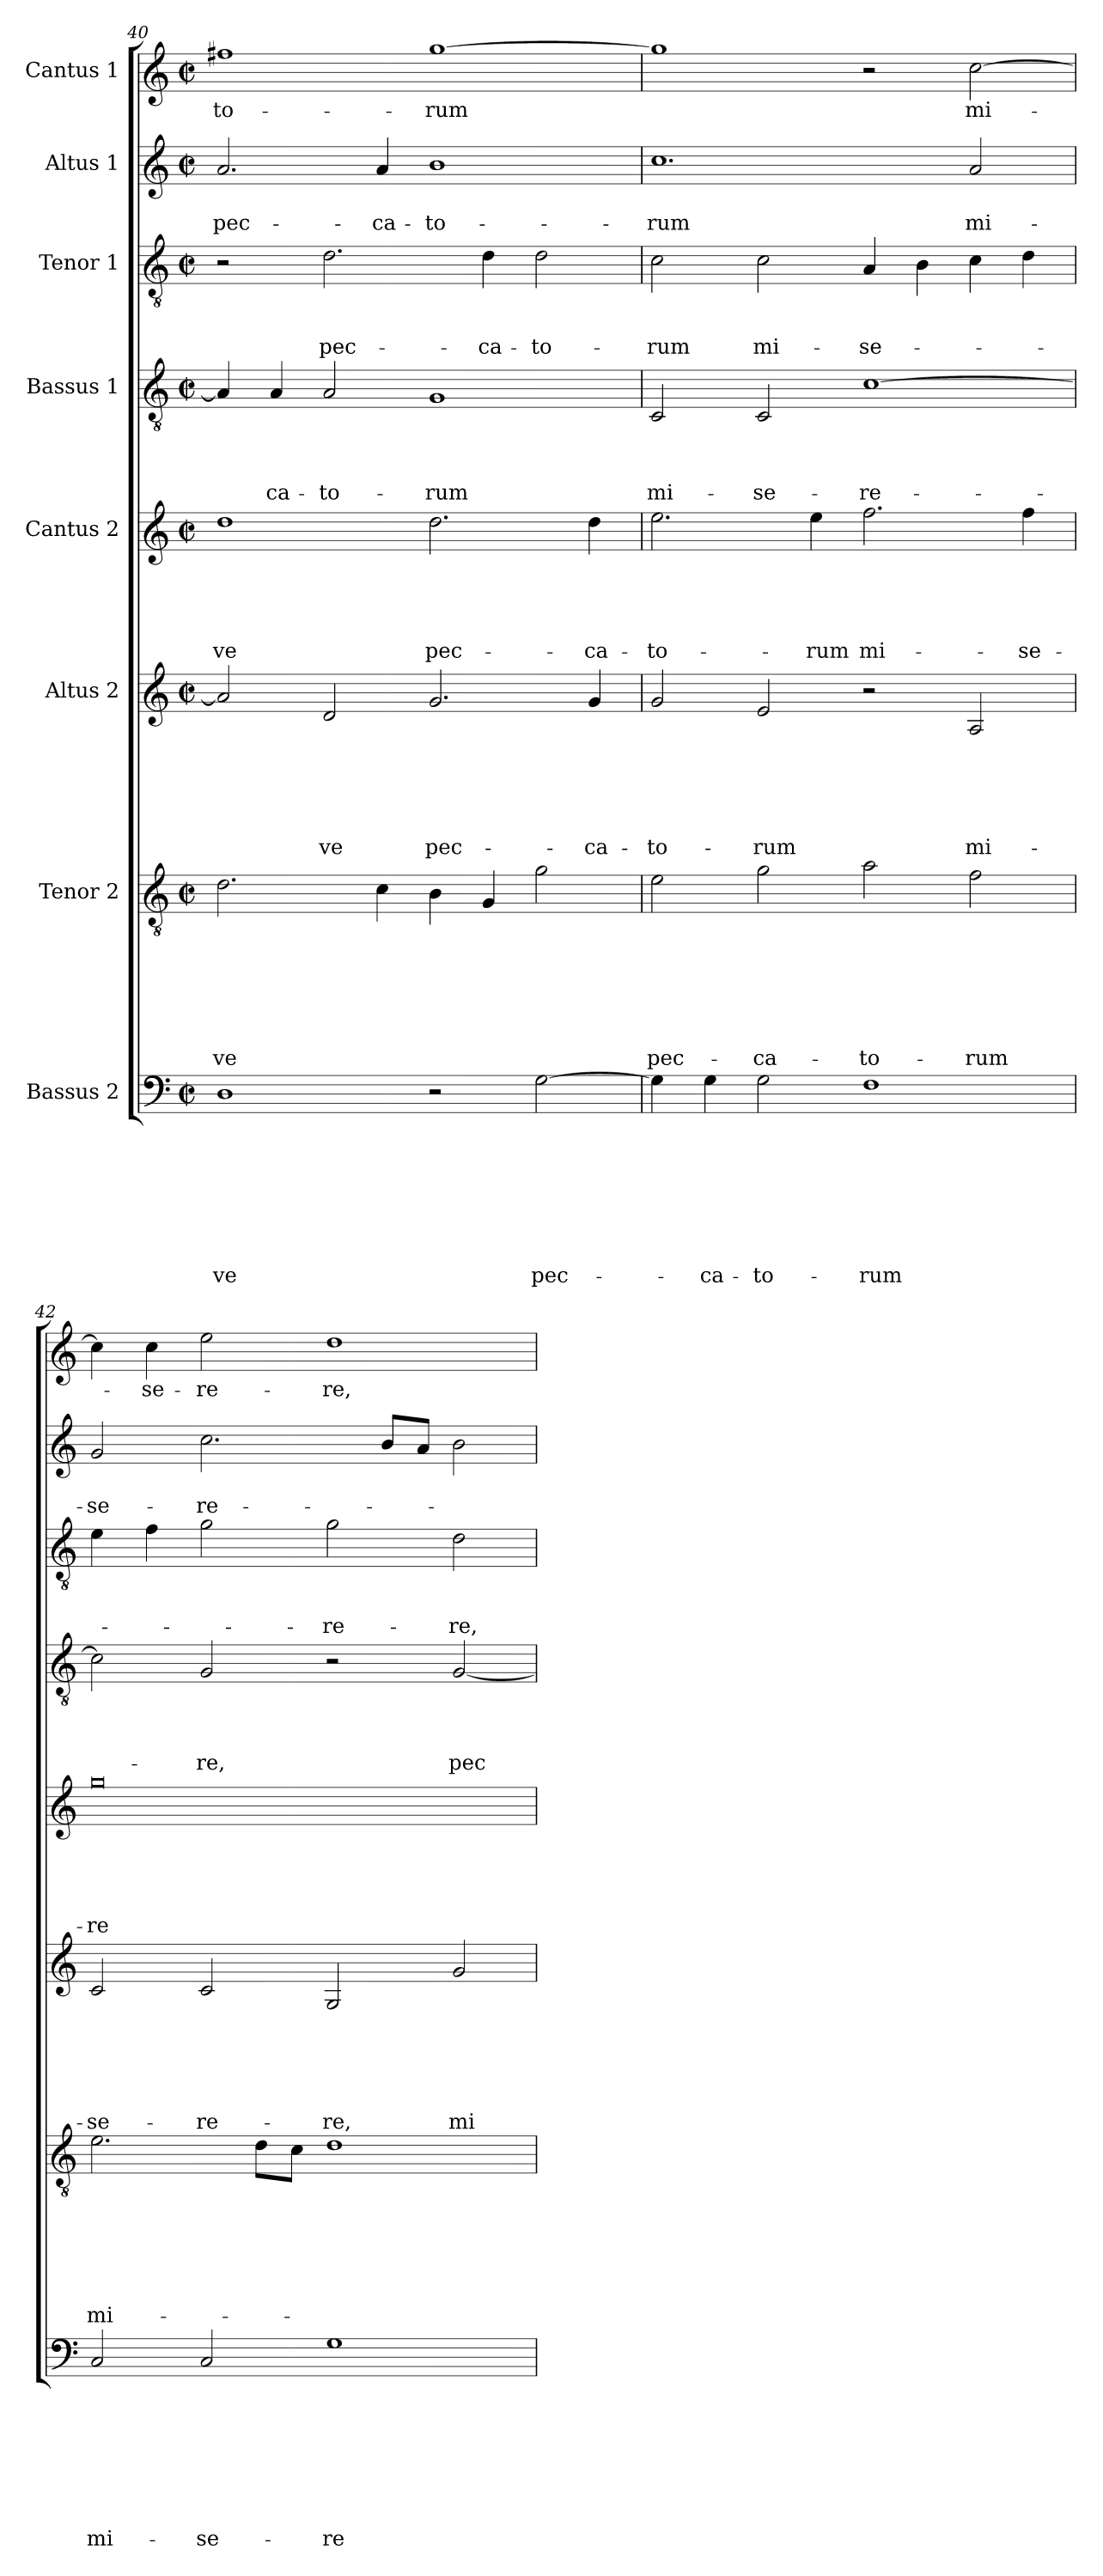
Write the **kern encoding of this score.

**kern	**text	**text	**text	**text	**text	**text	**text	**text	**kern	**text	**text	**text	**text	**text	**text	**text	**kern	**text	**text	**text	**text	**text	**text	**kern	**text	**text	**text	**text	**text	**kern	**text	**text	**text	**text	**kern	**text	**text	**text	**kern	**text	**text	**kern	**text
*part8	*part8	*part8	*part8	*part8	*part8	*part8	*part8	*part8	*part7	*part7	*part7	*part7	*part7	*part7	*part7	*part7	*part6	*part6	*part6	*part6	*part6	*part6	*part6	*part5	*part5	*part5	*part5	*part5	*part5	*part4	*part4	*part4	*part4	*part4	*part3	*part3	*part3	*part3	*part2	*part2	*part2	*part1	*part1
*staff8	*staff8	*staff8	*staff8	*staff8	*staff8	*staff8	*staff8	*staff8	*staff7	*staff7	*staff7	*staff7	*staff7	*staff7	*staff7	*staff7	*staff6	*staff6	*staff6	*staff6	*staff6	*staff6	*staff6	*staff5	*staff5	*staff5	*staff5	*staff5	*staff5	*staff4	*staff4	*staff4	*staff4	*staff4	*staff3	*staff3	*staff3	*staff3	*staff2	*staff2	*staff2	*staff1	*staff1
*I"Bassus 2	*	*	*	*	*	*	*	*	*I"Tenor 2	*	*	*	*	*	*	*	*I"Altus 2	*	*	*	*	*	*	*I"Cantus 2	*	*	*	*	*	*I"Bassus 1	*	*	*	*	*I"Tenor 1	*	*	*	*I"Altus 1	*	*	*I"Cantus 1	*
*clefF4	*	*	*	*	*	*	*	*	*clefGv2	*	*	*	*	*	*	*	*clefG2	*	*	*	*	*	*	*clefG2	*	*	*	*	*	*clefGv2	*	*	*	*	*clefGv2	*	*	*	*clefG2	*	*	*clefG2	*
*k[]	*	*	*	*	*	*	*	*	*k[]	*	*	*	*	*	*	*	*k[]	*	*	*	*	*	*	*k[]	*	*	*	*	*	*k[]	*	*	*	*	*k[]	*	*	*	*k[]	*	*	*k[]	*
*C:	*	*	*	*	*	*	*	*	*C:	*	*	*	*	*	*	*	*C:	*	*	*	*	*	*	*C:	*	*	*	*	*	*C:	*	*	*	*	*C:	*	*	*	*C:	*	*	*C:	*
*M2/2	*	*	*	*	*	*	*	*	*M2/2	*	*	*	*	*	*	*	*M2/2	*	*	*	*	*	*	*M2/2	*	*	*	*	*	*M2/2	*	*	*	*	*M2/2	*	*	*	*M2/2	*	*	*M2/2	*
*met(c|)	*	*	*	*	*	*	*	*	*met(c|)	*	*	*	*	*	*	*	*met(c|)	*	*	*	*	*	*	*met(c|)	*	*	*	*	*	*met(c|)	*	*	*	*	*met(c|)	*	*	*	*met(c|)	*	*	*met(c|)	*
=40	=40	=40	=40	=40	=40	=40	=40	=40	=40	=40	=40	=40	=40	=40	=40	=40	=40	=40	=40	=40	=40	=40	=40	=40	=40	=40	=40	=40	=40	=40	=40	=40	=40	=40	=40	=40	=40	=40	=40	=40	=40	=40	=40
!	!	!	!	!	!	!	!	!LO:LY:b	!	!	!	!	!	!	!	!LO:LY:b	!	!	!	!	!	!	!	!	!	!	!	!	!LO:LY:b	!	!	!	!	!	!	!	!	!	!	!	!LO:LY:b	!	!LO:LY:b
1D	.	.	.	.	.	.	.	-ve	2.d\	.	.	.	.	.	.	-ve	2a/]	.	.	.	.	.	.	1dd	.	.	.	.	-ve	4A/]	.	.	.	.	2r	.	.	.	2.a/	.	pec-	1ff#X	-to-
!	!	!	!	!	!	!	!	!	!	!	!	!	!	!	!	!	!	!	!	!	!	!	!	!	!	!	!	!	!	!	!	!	!	!LO:LY:b	!	!	!	!	!	!	!	!	!
.	.	.	.	.	.	.	.	.	.	.	.	.	.	.	.	.	.	.	.	.	.	.	.	.	.	.	.	.	.	4A/	.	.	.	-ca-	.	.	.	.	.	.	.	.	.
!	!	!	!	!	!	!	!	!	!	!	!	!	!	!	!	!	!	!	!	!	!	!	!LO:LY:b	!	!	!	!	!	!	!	!	!	!	!LO:LY:b	!	!	!	!LO:LY:b	!	!	!	!	!
.	.	.	.	.	.	.	.	.	.	.	.	.	.	.	.	.	2d/	.	.	.	.	.	-ve	.	.	.	.	.	.	2A/	.	.	.	-to-	2.d\	.	.	pec-	.	.	.	.	.
!	!	!	!	!	!	!	!	!	!	!	!	!	!	!	!	!	!	!	!	!	!	!	!	!	!	!	!	!	!	!	!	!	!	!	!	!	!	!	!	!	!LO:LY:b	!	!
.	.	.	.	.	.	.	.	.	4c\	.	.	.	.	.	.	.	.	.	.	.	.	.	.	.	.	.	.	.	.	.	.	.	.	.	.	.	.	.	4a/	.	-ca-	.	.
!	!	!	!	!	!	!	!	!	!	!	!	!	!	!	!	!	!	!	!	!	!	!	!LO:LY:b	!	!	!	!	!	!LO:LY:b	!	!	!	!	!LO:LY:b	!	!	!	!	!	!	!LO:LY:b	!	!LO:LY:b
2r	.	.	.	.	.	.	.	.	4B\	.	.	.	.	.	.	.	2.g/	.	.	.	.	.	pec-	2.dd\	.	.	.	.	pec-	1G	.	.	.	-rum	.	.	.	.	1b	.	-to-	[1gg	-rum
!	!	!	!	!	!	!	!	!	!	!	!	!	!	!	!	!	!	!	!	!	!	!	!	!	!	!	!	!	!	!	!	!	!	!	!	!	!	!LO:LY:b	!	!	!	!	!
.	.	.	.	.	.	.	.	.	4G/	.	.	.	.	.	.	.	.	.	.	.	.	.	.	.	.	.	.	.	.	.	.	.	.	.	4d\	.	.	-ca-	.	.	.	.	.
!	!	!	!	!	!	!	!	!LO:LY:b	!	!	!	!	!	!	!	!	!	!	!	!	!	!	!	!	!	!	!	!	!	!	!	!	!	!	!	!	!	!LO:LY:b	!	!	!	!	!
[2G\	.	.	.	.	.	.	.	pec-	2g\	.	.	.	.	.	.	.	.	.	.	.	.	.	.	.	.	.	.	.	.	.	.	.	.	.	2d\	.	.	-to-	.	.	.	.	.
!	!	!	!	!	!	!	!	!	!	!	!	!	!	!	!	!	!	!	!	!	!	!	!LO:LY:b	!	!	!	!	!	!LO:LY:b	!	!	!	!	!	!	!	!	!	!	!	!	!	!
.	.	.	.	.	.	.	.	.	.	.	.	.	.	.	.	.	4g/	.	.	.	.	.	-ca-	4dd\	.	.	.	.	-ca-	.	.	.	.	.	.	.	.	.	.	.	.	.	.
=41	=41	=41	=41	=41	=41	=41	=41	=41	=41	=41	=41	=41	=41	=41	=41	=41	=41	=41	=41	=41	=41	=41	=41	=41	=41	=41	=41	=41	=41	=41	=41	=41	=41	=41	=41	=41	=41	=41	=41	=41	=41	=41	=41
!	!	!	!	!	!	!	!	!	!	!	!	!	!	!	!	!LO:LY:b	!	!	!	!	!	!	!LO:LY:b	!	!	!	!	!	!LO:LY:b	!	!	!	!	!LO:LY:b	!	!	!	!LO:LY:b	!	!	!LO:LY:b	!	!
4G\]	.	.	.	.	.	.	.	.	2e\	.	.	.	.	.	.	pec-	2g/	.	.	.	.	.	-to-	2.ee\	.	.	.	.	-to-	2C/	.	.	.	mi-	2c\	.	.	-rum	1.cc	.	-rum	1gg]	.
!	!	!	!	!	!	!	!	!LO:LY:b	!	!	!	!	!	!	!	!	!	!	!	!	!	!	!	!	!	!	!	!	!	!	!	!	!	!	!	!	!	!	!	!	!	!	!
4G\	.	.	.	.	.	.	.	-ca-	.	.	.	.	.	.	.	.	.	.	.	.	.	.	.	.	.	.	.	.	.	.	.	.	.	.	.	.	.	.	.	.	.	.	.
!	!	!	!	!	!	!	!	!LO:LY:b	!	!	!	!	!	!	!	!LO:LY:b	!	!	!	!	!	!	!LO:LY:b	!	!	!	!	!	!	!	!	!	!	!LO:LY:b	!	!	!	!LO:LY:b	!	!	!	!	!
2G\	.	.	.	.	.	.	.	-to-	2g\	.	.	.	.	.	.	-ca-	2e/	.	.	.	.	.	-rum	.	.	.	.	.	.	2C/	.	.	.	-se-	2c\	.	.	mi-	.	.	.	.	.
!	!	!	!	!	!	!	!	!	!	!	!	!	!	!	!	!	!	!	!	!	!	!	!	!	!	!	!	!	!LO:LY:b	!	!	!	!	!	!	!	!	!	!	!	!	!	!
.	.	.	.	.	.	.	.	.	.	.	.	.	.	.	.	.	.	.	.	.	.	.	.	4ee\	.	.	.	.	-rum	.	.	.	.	.	.	.	.	.	.	.	.	.	.
!	!	!	!	!	!	!	!	!LO:LY:b	!	!	!	!	!	!	!	!LO:LY:b	!	!	!	!	!	!	!	!	!	!	!	!	!LO:LY:b	!	!	!	!	!LO:LY:b	!	!	!	!LO:LY:b	!	!	!	!	!
1F	.	.	.	.	.	.	.	-rum	2a\	.	.	.	.	.	.	-to-	2r	.	.	.	.	.	.	2.ff\	.	.	.	.	mi-	[1c	.	.	.	-re-	4A/	.	.	-se-	.	.	.	2r	.
.	.	.	.	.	.	.	.	.	.	.	.	.	.	.	.	.	.	.	.	.	.	.	.	.	.	.	.	.	.	.	.	.	.	.	4B\	.	.	.	.	.	.	.	.
!	!	!	!	!	!	!	!	!	!	!	!	!	!	!	!	!LO:LY:b	!	!	!	!	!	!	!LO:LY:b	!	!	!	!	!	!	!	!	!	!	!	!	!	!	!	!	!	!LO:LY:b	!	!LO:LY:b
.	.	.	.	.	.	.	.	.	2f\	.	.	.	.	.	.	-rum	2A/	.	.	.	.	.	mi-	.	.	.	.	.	.	.	.	.	.	.	4c\	.	.	.	2a/	.	mi-	[2cc\	mi-
!	!	!	!	!	!	!	!	!	!	!	!	!	!	!	!	!	!	!	!	!	!	!	!	!	!	!	!	!	!LO:LY:b	!	!	!	!	!	!	!	!	!	!	!	!	!	!
.	.	.	.	.	.	.	.	.	.	.	.	.	.	.	.	.	.	.	.	.	.	.	.	4ff\	.	.	.	.	-se-	.	.	.	.	.	4d\	.	.	.	.	.	.	.	.
=42	=42	=42	=42	=42	=42	=42	=42	=42	=42	=42	=42	=42	=42	=42	=42	=42	=42	=42	=42	=42	=42	=42	=42	=42	=42	=42	=42	=42	=42	=42	=42	=42	=42	=42	=42	=42	=42	=42	=42	=42	=42	=42	=42
!	!	!	!	!	!	!	!	!LO:LY:b	!	!	!	!	!	!	!	!LO:LY:b	!	!	!	!	!	!	!LO:LY:b	!	!	!	!	!	!LO:LY:b	!	!	!	!	!	!	!	!	!	!	!	!LO:LY:b	!	!
2C/	.	.	.	.	.	.	.	mi-	2.e\	.	.	.	.	.	.	mi-	2c/	.	.	.	.	.	-se-	0gg	.	.	.	.	-re-	2c\]	.	.	.	.	4e\	.	.	.	2g/	.	-se-	4cc\]	.
!	!	!	!	!	!	!	!	!	!	!	!	!	!	!	!	!	!	!	!	!	!	!	!	!	!	!	!	!	!	!	!	!	!	!	!	!	!	!	!	!	!	!	!LO:LY:b
.	.	.	.	.	.	.	.	.	.	.	.	.	.	.	.	.	.	.	.	.	.	.	.	.	.	.	.	.	.	.	.	.	.	.	4f\	.	.	.	.	.	.	4cc\	-se-
!	!	!	!	!	!	!	!	!LO:LY:b	!	!	!	!	!	!	!	!	!	!	!	!	!	!	!LO:LY:b	!	!	!	!	!	!	!	!	!	!	!LO:LY:b	!	!	!	!	!	!	!LO:LY:b	!	!LO:LY:b
2C/	.	.	.	.	.	.	.	-se-	.	.	.	.	.	.	.	.	2c/	.	.	.	.	.	-re-	.	.	.	.	.	.	2G/	.	.	.	-re,	2g\	.	.	.	2.cc\	.	-re-	2ee\	-re-
.	.	.	.	.	.	.	.	.	8d\L	.	.	.	.	.	.	.	.	.	.	.	.	.	.	.	.	.	.	.	.	.	.	.	.	.	.	.	.	.	.	.	.	.	.
.	.	.	.	.	.	.	.	.	8c\J	.	.	.	.	.	.	.	.	.	.	.	.	.	.	.	.	.	.	.	.	.	.	.	.	.	.	.	.	.	.	.	.	.	.
!	!	!	!	!	!	!	!	!LO:LY:b	!	!	!	!	!	!	!	!	!	!	!	!	!	!	!LO:LY:b	!	!	!	!	!	!	!	!	!	!	!	!	!	!	!LO:LY:b	!	!	!	!	!LO:LY:b
1G	.	.	.	.	.	.	.	-re-	1d	.	.	.	.	.	.	.	2G/	.	.	.	.	.	-re,	.	.	.	.	.	.	2r	.	.	.	.	2g\	.	.	-re-	.	.	.	1dd	-re,
.	.	.	.	.	.	.	.	.	.	.	.	.	.	.	.	.	.	.	.	.	.	.	.	.	.	.	.	.	.	.	.	.	.	.	.	.	.	.	8b/L	.	.	.	.
.	.	.	.	.	.	.	.	.	.	.	.	.	.	.	.	.	.	.	.	.	.	.	.	.	.	.	.	.	.	.	.	.	.	.	.	.	.	.	8a/J	.	.	.	.
!	!	!	!	!	!	!	!	!	!	!	!	!	!	!	!	!	!	!	!	!	!	!	!LO:LY:b	!	!	!	!	!	!	!	!	!	!	!LO:LY:b	!	!	!	!LO:LY:b	!	!	!	!	!
.	.	.	.	.	.	.	.	.	.	.	.	.	.	.	.	.	2g/	.	.	.	.	.	mi-	.	.	.	.	.	.	[2G/	.	.	.	pec-	2d\	.	.	-re,	2b\	.	.	.	.
=	=	=	=	=	=	=	=	=	=	=	=	=	=	=	=	=	=	=	=	=	=	=	=	=	=	=	=	=	=	=	=	=	=	=	=	=	=	=	=	=	=	=	=
*-	*-	*-	*-	*-	*-	*-	*-	*-	*-	*-	*-	*-	*-	*-	*-	*-	*-	*-	*-	*-	*-	*-	*-	*-	*-	*-	*-	*-	*-	*-	*-	*-	*-	*-	*-	*-	*-	*-	*-	*-	*-	*-	*-
